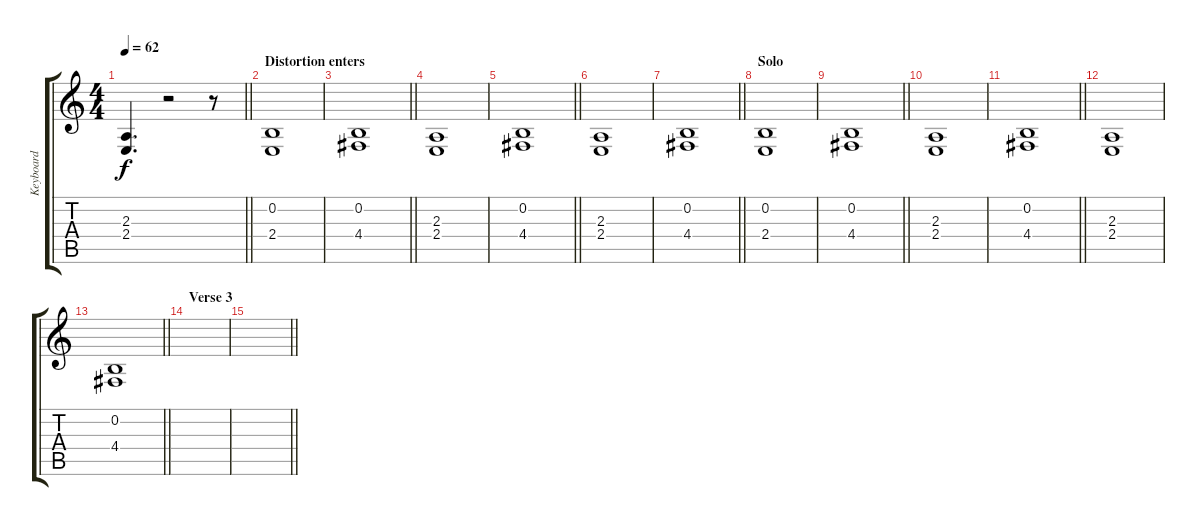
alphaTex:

\track ("Keyboard" "Keyboard") {instrument stringensemble1}
\staff {score tabs}
\tuning (E4 B3 G3 D3 A2 E2) {hide}
\ts (4 4)
\tempo 62
\clef g2
\barLineRight lightlight
\ks c
(2.3 2.4).4{d dy f} r.2 r.8 |
\section ("" "Distortion enters")
(0.2 2.4).1 |
\barLineRight lightlight
(0.2 4.4).1 |
(2.3 2.4).1 |
\barLineRight lightlight
(0.2 4.4).1 |
(2.3 2.4).1 |
\barLineRight lightlight
(0.2 4.4).1 |
\section ("" "Solo")
(0.2 2.4).1 |
\barLineRight lightlight
(0.2 4.4).1 |
(2.3 2.4).1 |
\barLineRight lightlight
(0.2 4.4).1 |
(2.3 2.4).1 |
\barLineRight lightlight
(0.2 4.4).1 |
\section ("" "Verse 3")
|
\barLineRight lightlight
